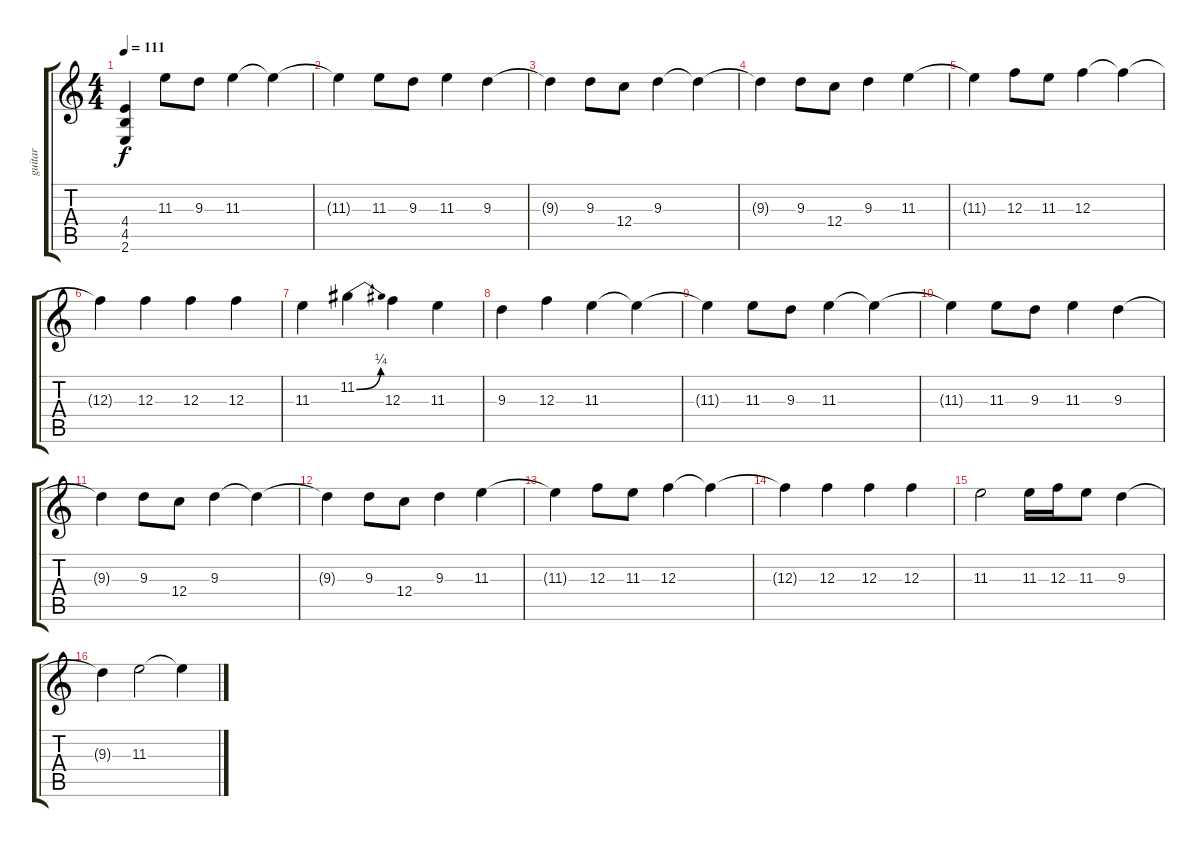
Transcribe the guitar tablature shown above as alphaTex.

\track ("guitar" "guitar") {instrument overdrivenguitar}
\staff {score tabs}
\tuning (D4 A3 F3 C3 G2 D2) {hide}
\ts (4 4)
\tempo 111
\clef g2
\ks c
(4.4{t} 4.5{t} 2.6{t}).4{dy f} 11.3.8 9.3.8 11.3.4 11.3{t}.4 |
11.3{t}.4 11.3.8 9.3.8 11.3.4 9.3.4 |
9.3{t}.4 9.3.8 12.4.8 9.3.4 9.3{t}.4 |
9.3{t}.4 9.3.8 12.4.8 9.3.4 11.3.4 |
11.3{t}.4 12.3.8 11.3.8 12.3.4 12.3{t}.4 |
12.3{t}.4 12.3.4 12.3.4 12.3.4 |
11.3.4 11.2{be (bend 0 0 60 1)}.4 12.3.4 11.3.4 |
9.3.4 12.3.4 11.3.4 11.3{t}.4 |
11.3{t}.4 11.3.8 9.3.8 11.3.4 11.3{t}.4 |
11.3{t}.4 11.3.8 9.3.8 11.3.4 9.3.4 |
9.3{t}.4 9.3.8 12.4.8 9.3.4 9.3{t}.4 |
9.3{t}.4 9.3.8 12.4.8 9.3.4 11.3.4 |
11.3{t}.4 12.3.8 11.3.8 12.3.4 12.3{t}.4 |
12.3{t}.4 12.3.4 12.3.4 12.3.4 |
11.3.2 11.3.16 12.3.16 11.3.8 9.3.4 |
9.3{t}.4 11.3.2 11.3{t}.4
